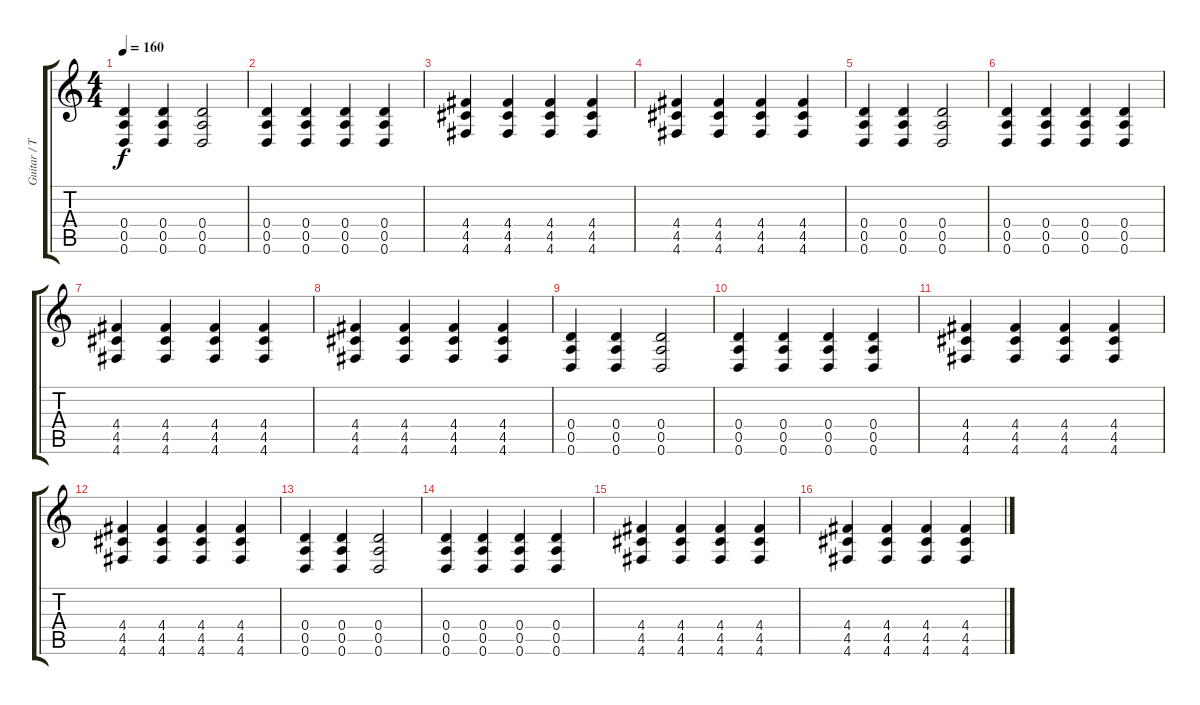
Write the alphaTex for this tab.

\track ("Guitar / Todd Wilkinson" "Guitar / T") {instrument overdrivenguitar}
\staff {score tabs}
\tuning (E4 B3 G3 D3 A2 D2) {hide}
\ts (4 4)
\tempo 160
\clef g2
\ks c
(0.4 0.5 0.6).4{dy f} (0.4 0.5 0.6).4 (0.4 0.5 0.6).2 |
(0.4 0.5 0.6).4 (0.4 0.5 0.6).4 (0.4 0.5 0.6).4 (0.4 0.5 0.6).4 |
(4.4 4.5 4.6).4 (4.4 4.5 4.6).4 (4.4 4.5 4.6).4 (4.4 4.5 4.6).4 |
(4.4 4.5 4.6).4 (4.4 4.5 4.6).4 (4.4 4.5 4.6).4 (4.4 4.5 4.6).4 |
(0.4 0.5 0.6).4 (0.4 0.5 0.6).4 (0.4 0.5 0.6).2 |
(0.4 0.5 0.6).4 (0.4 0.5 0.6).4 (0.4 0.5 0.6).4 (0.4 0.5 0.6).4 |
(4.4 4.5 4.6).4 (4.4 4.5 4.6).4 (4.4 4.5 4.6).4 (4.4 4.5 4.6).4 |
(4.4 4.5 4.6).4 (4.4 4.5 4.6).4 (4.4 4.5 4.6).4 (4.4 4.5 4.6).4 |
(0.4 0.5 0.6).4 (0.4 0.5 0.6).4 (0.4 0.5 0.6).2 |
(0.4 0.5 0.6).4 (0.4 0.5 0.6).4 (0.4 0.5 0.6).4 (0.4 0.5 0.6).4 |
(4.4 4.5 4.6).4 (4.4 4.5 4.6).4 (4.4 4.5 4.6).4 (4.4 4.5 4.6).4 |
(4.4 4.5 4.6).4 (4.4 4.5 4.6).4 (4.4 4.5 4.6).4 (4.4 4.5 4.6).4 |
(0.4 0.5 0.6).4 (0.4 0.5 0.6).4 (0.4 0.5 0.6).2 |
(0.4 0.5 0.6).4 (0.4 0.5 0.6).4 (0.4 0.5 0.6).4 (0.4 0.5 0.6).4 |
(4.4 4.5 4.6).4 (4.4 4.5 4.6).4 (4.4 4.5 4.6).4 (4.4 4.5 4.6).4 |
(4.4 4.5 4.6).4 (4.4 4.5 4.6).4 (4.4 4.5 4.6).4 (4.4 4.5 4.6).4
